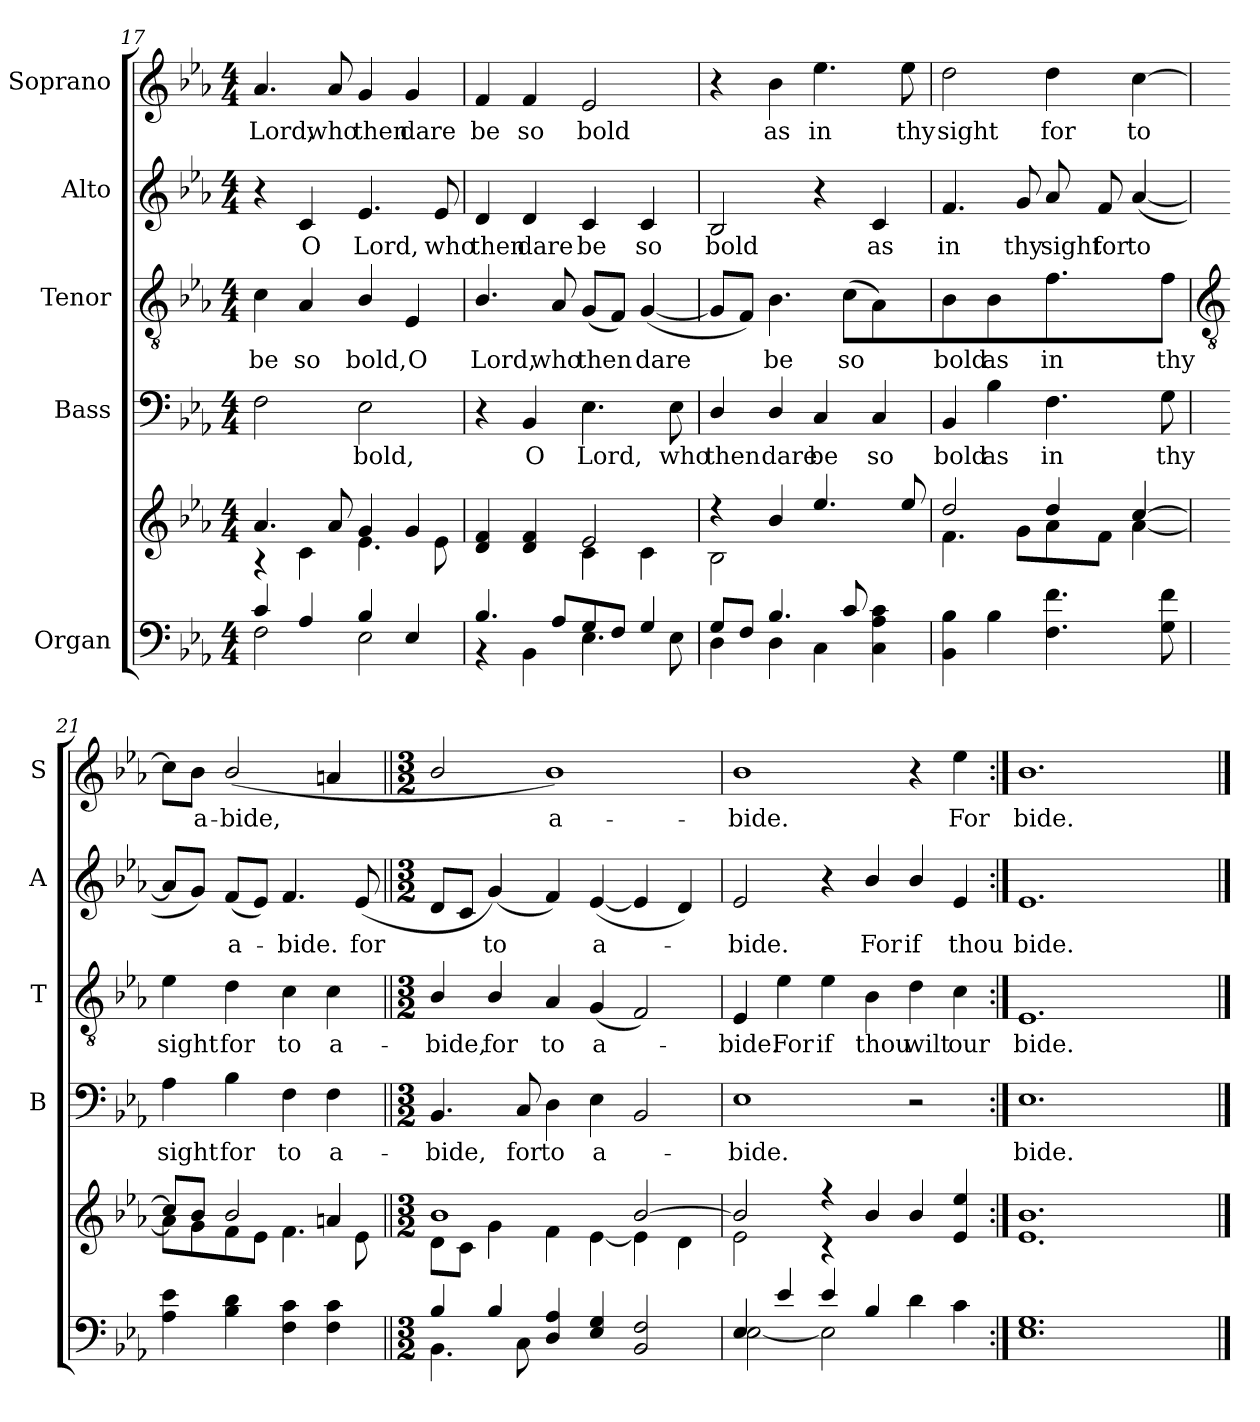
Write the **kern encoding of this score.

**kern	**kern	**kern	**text	**kern	**text	**kern	**text	**kern	**text
*part5	*part5	*part4	*part4	*part3	*part3	*part2	*part2	*part1	*part1
*staff6	*staff5	*staff4	*staff4	*staff3	*staff3	*staff2	*staff2	*staff1	*staff1
*I"Organ	*	*I"Bass	*	*I"Tenor	*	*I"Alto	*	*I"Soprano	*
*	*	*I'B	*	*I'T	*	*I'A	*	*I'S	*
!!LO:LB:g=z
*clefF4	*clefG2	*clefF4	*	*clefGv2	*	*clefG2	*	*clefG2	*
*k[b-e-a-]	*k[b-e-a-]	*k[b-e-a-]	*	*k[b-e-a-]	*	*k[b-e-a-]	*	*k[b-e-a-]	*
*E-:	*E-:	*E-:	*	*E-:	*	*E-:	*	*E-:	*
*M4/4	*M4/4	*M4/4	*	*M4/4	*	*M4/4	*	*M4/4	*
=17	=17	=17	=17	=17	=17	=17	=17	=17	=17
*^	*^	*	*	*	*	*	*	*	*
!	!	!	!	!	!	!	!LO:LY:b	!	!	!	!LO:LY:b
4c/	2F\	4.a-/	4r	2F	.	4c	be	4r	.	4.a-	Lord,
!	!	!	!	!	!	!	!LO:LY:b	!	!LO:LY:b	!	!
4A-/	.	.	4c\	.	.	4A-	so	4c	O	.	.
!	!	!	!	!	!	!	!	!	!	!	!LO:LY:b
.	.	8a-/	.	.	.	.	.	.	.	8a-	who
!	!	!	!	!	!LO:LY:b	!	!LO:LY:b	!	!LO:LY:b	!	!LO:LY:b
4B-/	2E-\	4g/	4.e-\	2E-	bold,	4B-/	bold,	4.e-	Lord,	4g	then
!	!	!	!	!	!	!	!LO:LY:b	!	!	!	!LO:LY:b
4E-/	.	4g/	.	.	.	4E-	O	.	.	4g	dare
!	!	!	!	!	!	!	!	!	!LO:LY:b	!	!
.	.	.	8e-\	.	.	.	.	8e-	who	.	.
=18	=18	=18	=18	=18	=18	=18	=18	=18	=18	=18	=18
!	!	!	!	!	!	!	!LO:LY:b	!	!LO:LY:b	!	!LO:LY:b
4.B-/	4r	4d/ 4f/	2ryy	4r	.	4.B-/	Lord,	4d	then	4f	be
!	!	!	!	!	!LO:LY:b	!	!	!	!LO:LY:b	!	!LO:LY:b
.	4BB-\	4d/ 4f/	.	4BB-	O	.	.	4d	dare	4f	so
!	!	!	!	!	!	!	!LO:LY:b	!	!	!	!
8A-/L	.	.	.	.	.	8A-	who	.	.	.	.
!	!	!	!	!	!LO:LY:b	!	!LO:LY:b	!	!LO:LY:b	!	!LO:LY:b
8G/	4.E-\	2e-/	4c\	4.E-	Lord,	(<8GL	then	4c	be	2e-	bold
8F/J	.	.	.	.	.	8FJ)	.	.	.	.	.
!	!	!	!	!	!	!	!LO:LY:b	!	!LO:LY:b	!	!
4G/	.	.	4c\	.	.	(<[4G	dare	4c	so	.	.
!	!	!	!	!	!LO:LY:b	!	!	!	!	!	!
.	8E-\	.	.	8E-	who	.	.	.	.	.	.
=19	=19	=19	=19	=19	=19	=19	=19	=19	=19	=19	=19
!	!	!	!	!	!LO:LY:b	!	!	!	!LO:LY:b	!	!
8G/L	4D\	4r	2B-\	4D/	then	8GL]	.	2B-	bold	4r	.
8F/J	.	.	.	.	.	8FJ)	.	.	.	.	.
!	!	!	!	!	!LO:LY:b	!	!LO:LY:b	!	!	!	!LO:LY:b
4.B-/	4D\	4b-/	.	4D/	dare	4.B-	be	.	.	4b-	as
!	!	!	!	!	!LO:LY:b	!	!	!	!	!	!LO:LY:b
.	4C\	4.ee-/	2ryy	4C	be	.	.	4r	.	4.ee-	in
!	!	!	!	!	!	!	!LO:LY:b	!	!	!	!
8c/	.	.	.	.	.	(<8cL	so	.	.	.	.
!	!	!	!	!	!LO:LY:b	!	!	!	!LO:LY:b	!	!
4C\ 4A-\ 4c\	4ryy	.	.	4C	so	4A-)	.	4c	as	.	.
!	!	!	!	!	!	!	!	!	!	!	!LO:LY:b
.	.	8ee-/	.	.	.	.	.	.	.	8ee-	thy
=20	=20	=20	=20	=20	=20	=20	=20	=20	=20	=20	=20
!	!	!	!	!	!LO:LY:b	!	!LO:LY:b	!	!LO:LY:b	!	!LO:LY:b
4BB-\ 4B-\	2ryy	2dd/	4.f\	4BB-	bold	4B-	bold	4.f	in	2dd	sight
!	!	!	!	!	!LO:LY:b	!	!LO:LY:b	!	!	!	!
4B-\	.	.	.	4B-	as	4B-	as	.	.	.	.
!	!	!	!	!	!	!	!	!	!LO:LY:b	!	!
.	.	.	8g\L	.	.	.	.	8g	thy	.	.
!	!	!	!	!	!LO:LY:b	!	!LO:LY:b	!	!LO:LY:b	!	!LO:LY:b
4.F\ 4.f\	2ryy	4dd/	8a-\	4.F	in	4.f	in	8a-	sight	4dd	for
!	!	!	!	!	!	!	!	!	!LO:LY:b	!	!
.	.	.	8f\J	.	.	.	.	8f	for	.	.
!	!	!	!	!	!	!	!	!	!LO:LY:b	!	!LO:LY:b
.	.	[4cc/	[4a-\	.	.	.	.	(<[4a-	to	[4cc	to
!	!	!	!	!	!LO:LY:b	!	!LO:LY:b	!	!	!	!
8G\ 8f\	.	.	.	8G	thy	8fJ	thy	.	.	.	.
!!LO:LB:g=z
=21	=21	=21	=21	=21	=21	=21	=21	=21	=21	=21	=21
*	*	*	*	*	*	*clefGv2	*	*	*	*	*
!	!	!	!	!	!LO:LY:b	!	!LO:LY:b	!	!	!	!
4A-\ 4e-\	2ryy	8cc/L]	8a-\L]	4A-	sight	4e-	sight	8a-L]	.	8cc\L]	.
!	!	!	!	!	!	!	!	!	!	!	!LO:LY:b
.	.	8b-/J	8g\	.	.	.	.	8gJ)	.	8b-\J	a-
!	!	!	!	!	!LO:LY:b	!	!LO:LY:b	!	!LO:LY:b	!	!LO:LY:b
4B-\ 4d\	.	2b-/	8f\	4B-	for	4d	for	(<8fL	a-	(<2b-/	-bide,
.	.	.	8e-\J	.	.	.	.	8e-J)	.	.	.
!	!	!	!	!	!LO:LY:b	!	!LO:LY:b	!	!LO:LY:b	!	!
4F\ 4c\	2ryy	.	4.f\	4F	to	4c	to	4.f	bide.	.	.
!	!	!	!	!	!LO:LY:b	!	!LO:LY:b	!	!	!	!
4F\ 4c\	.	4an/	.	4F	a-	4c	a-	.	.	4an	.
!	!	!	!	!	!	!	!	!	!LO:LY:b	!	!
.	.	.	8e-\	.	.	.	.	(<8e-	for	.	.
=22||	=22||	=22||	=22||	=22||	=22||	=22||	=22||	=22||	=22||	=22||	=22||
*M3/2	*	*M3/2	*	*M3/2	*	*M3/2	*	*M3/2	*	*M3/2	*
!	!	!	!	!	!LO:LY:b	!	!LO:LY:b	!	!	!	!
4B-/	4.BB-\	1b-/	8d\L	4.BB-	-bide,	4B-/	-bide,	8dL	.	2b-/	.
.	.	.	8c\J	.	.	.	.	8cJ	.	.	.
!	!	!	!	!	!	!	!LO:LY:b	!	!LO:LY:b	!	!
4B-/	.	.	4g\	.	.	4B-/	for	(<4g)	to	.	.
!	!	!	!	!	!LO:LY:b	!	!	!	!	!	!
.	8C\	.	.	8C	for	.	.	.	.	.	.
!	!	!	!	!	!LO:LY:b	!	!LO:LY:b	!	!	!	!LO:LY:b
4D/ 4A-/	2ryy	.	4f\	4D	to	4A-	to	4f)	.	1b-/)	a-
!	!	!	!	!	!LO:LY:b	!	!LO:LY:b	!	!LO:LY:b	!	!
4E-/ 4G/	.	.	[4e-\	4E-	a-	(<4G	a-	(<[4e-	a-	.	.
2BB-/ 2F/	2ryy	[2b-/	4e-\]	2BB-	.	2F)	.	4e-]	.	.	.
.	.	.	4d\	.	.	.	.	4d)	.	.	.
=23	=23	=23	=23	=23	=23	=23	=23	=23	=23	=23	=23
!	!	!	!	!	!LO:LY:b	!	!LO:LY:b	!	!LO:LY:b	!	!LO:LY:b
4E-/	[2E-\	2b-/]	2e-\	1E-	bide.	4E-	bide.	2e-	bide.	1b-/	-bide.
!	!	!	!	!	!	!	!LO:LY:b	!	!	!	!
4e-/	.	.	.	.	.	4e-	For	.	.	.	.
!	!	!	!	!	!	!	!LO:LY:b	!	!	!	!
4e-/	2E-\]	4r	4r	.	.	4e-	if	4r	.	.	.
!	!	!	!	!	!	!	!LO:LY:b	!	!LO:LY:b	!	!
4B-/	.	4b-/	4ryy	.	.	4B-	thou	4b-/	For	.	.
!	!	!	!	!	!	!	!LO:LY:b	!	!LO:LY:b	!	!
4d\	2ryy	4b-/	4ryy	2r	.	4d	wilt	4b-/	if	4r	.
!	!	!	!	!	!	!	!LO:LY:b	!	!LO:LY:b	!	!LO:LY:b
4c\	.	4e-/ 4ee-/	4ryy	.	.	4c	our	4e-	thou	4ee-	For
=24:|!	=24:|!	=24:|!	=24:|!	=24:|!	=24:|!	=24:|!	=24:|!	=24:|!	=24:|!	=24:|!	=24:|!
!	!	!	!	!	!LO:LY:b	!	!LO:LY:b	!	!LO:LY:b	!	!LO:LY:b
1.E-/ 1.G/	2ryy	1.b-/	1.e-\	1.E-	bide.	1.E-	bide.	1.e-	bide.	1.b-	bide.
.	2ryy	.	.	.	.	.	.	.	.	.	.
.	2ryy	.	.	.	.	.	.	.	.	.	.
*v	*v	*	*	*	*	*	*	*	*	*	*
*	*v	*v	*	*	*	*	*	*	*	*
==	==	==	==	==	==	==	==	==	==
*-	*-	*-	*-	*-	*-	*-	*-	*-	*-
